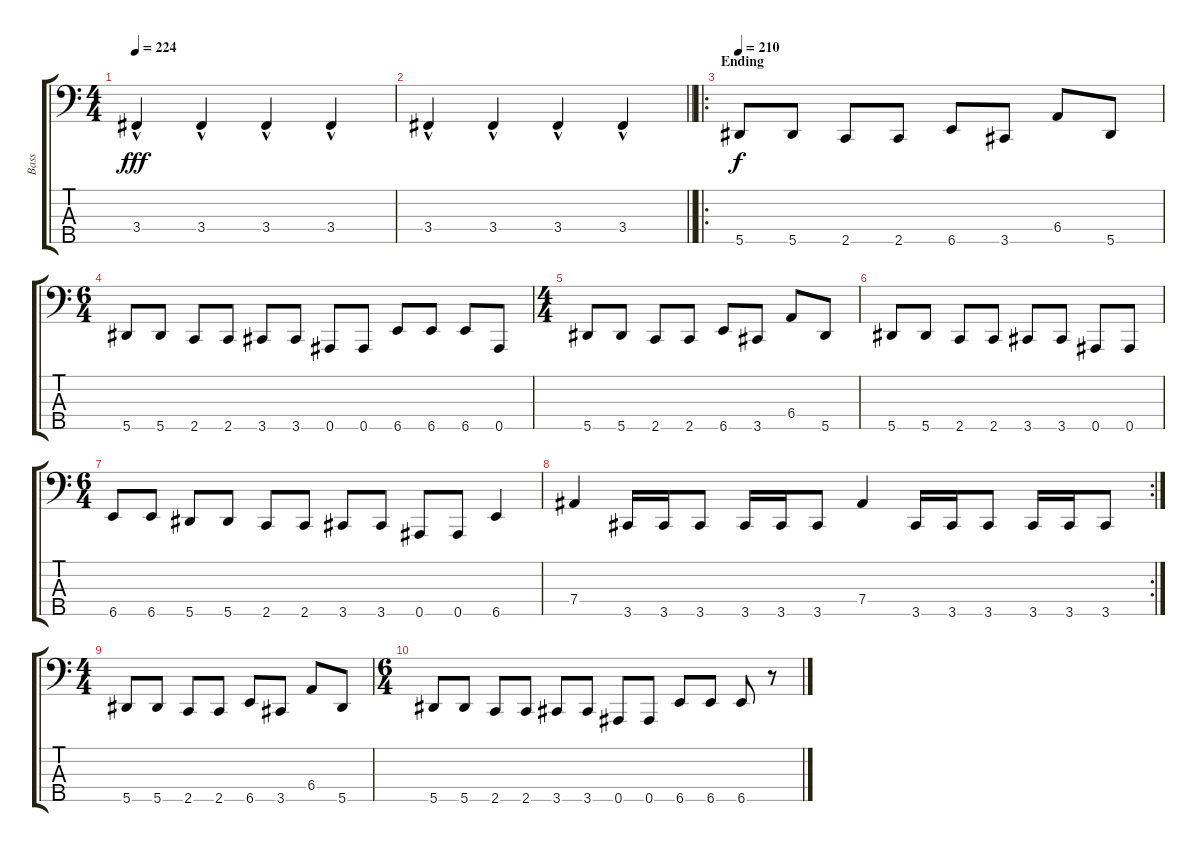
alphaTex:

\track ("Bass" "Bass") {instrument electricbassfinger}
\staff {score tabs}
\tuning (Gb2 Db2 Ab1 Eb1 Bb0) {hide}
\ts (4 4)
\tempo 224
\clef f4
\ks c
3.4{hac}.4{dy fff} 3.4{hac}.4 3.4{hac}.4 3.4{hac}.4 |
\barLineRight lightlight
3.4{hac}.4 3.4{hac}.4 3.4{hac}.4 3.4{hac}.4 |
\ro
\section ("" "Ending")
\tempo 210
5.5.8{dy f} 5.5.8 2.5.8 2.5.8 6.5.8 3.5.8 6.4.8 5.5.8 |
\ts (6 4)
5.5.8 5.5.8 2.5.8 2.5.8 3.5.8 3.5.8 0.5.8 0.5.8 6.5.8 6.5.8 6.5.8 0.5.8 |
\ts (4 4)
5.5.8 5.5.8 2.5.8 2.5.8 6.5.8 3.5.8 6.4.8 5.5.8 |
5.5.8 5.5.8 2.5.8 2.5.8 3.5.8 3.5.8 0.5.8 0.5.8 |
\ts (6 4)
6.5.8 6.5.8 5.5.8 5.5.8 2.5.8 2.5.8 3.5.8 3.5.8 0.5.8 0.5.8 6.5.4 |
\rc 2
7.4.4 3.5.16 3.5.16 3.5.8 3.5.16 3.5.16 3.5.8 7.4.4 3.5.16 3.5.16 3.5.8 3.5.16 3.5.16 3.5.8 |
\ts (4 4)
5.5.8 5.5.8 2.5.8 2.5.8 6.5.8 3.5.8 6.4.8 5.5.8 |
\ts (6 4)
5.5.8 5.5.8 2.5.8 2.5.8 3.5.8 3.5.8 0.5.8 0.5.8 6.5.8 6.5.8 6.5.8 r.8
